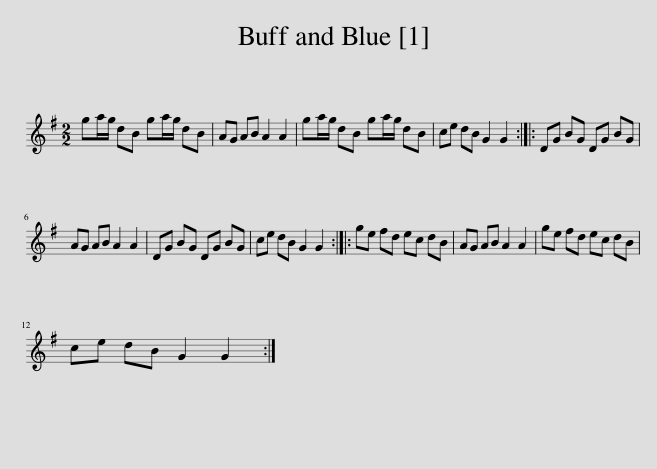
X:1
L:1/8
M:2/2
I:linebreak $
K:G
V:1 treble
V:1
 ga/g/ dB ga/g/ dB | AG AB A2 A2 | ga/g/ dB ga/g/ dB | ce dB G2 G2 :: DG BG DG BG |$ %5
 AG AB A2 A2 | DG BG DG BG | ce dB G2 G2 :: ge fd ec dB | AG AB A2 A2 | %10
 ge fd ec dB |$ ce dB G2 G2 :| %12
